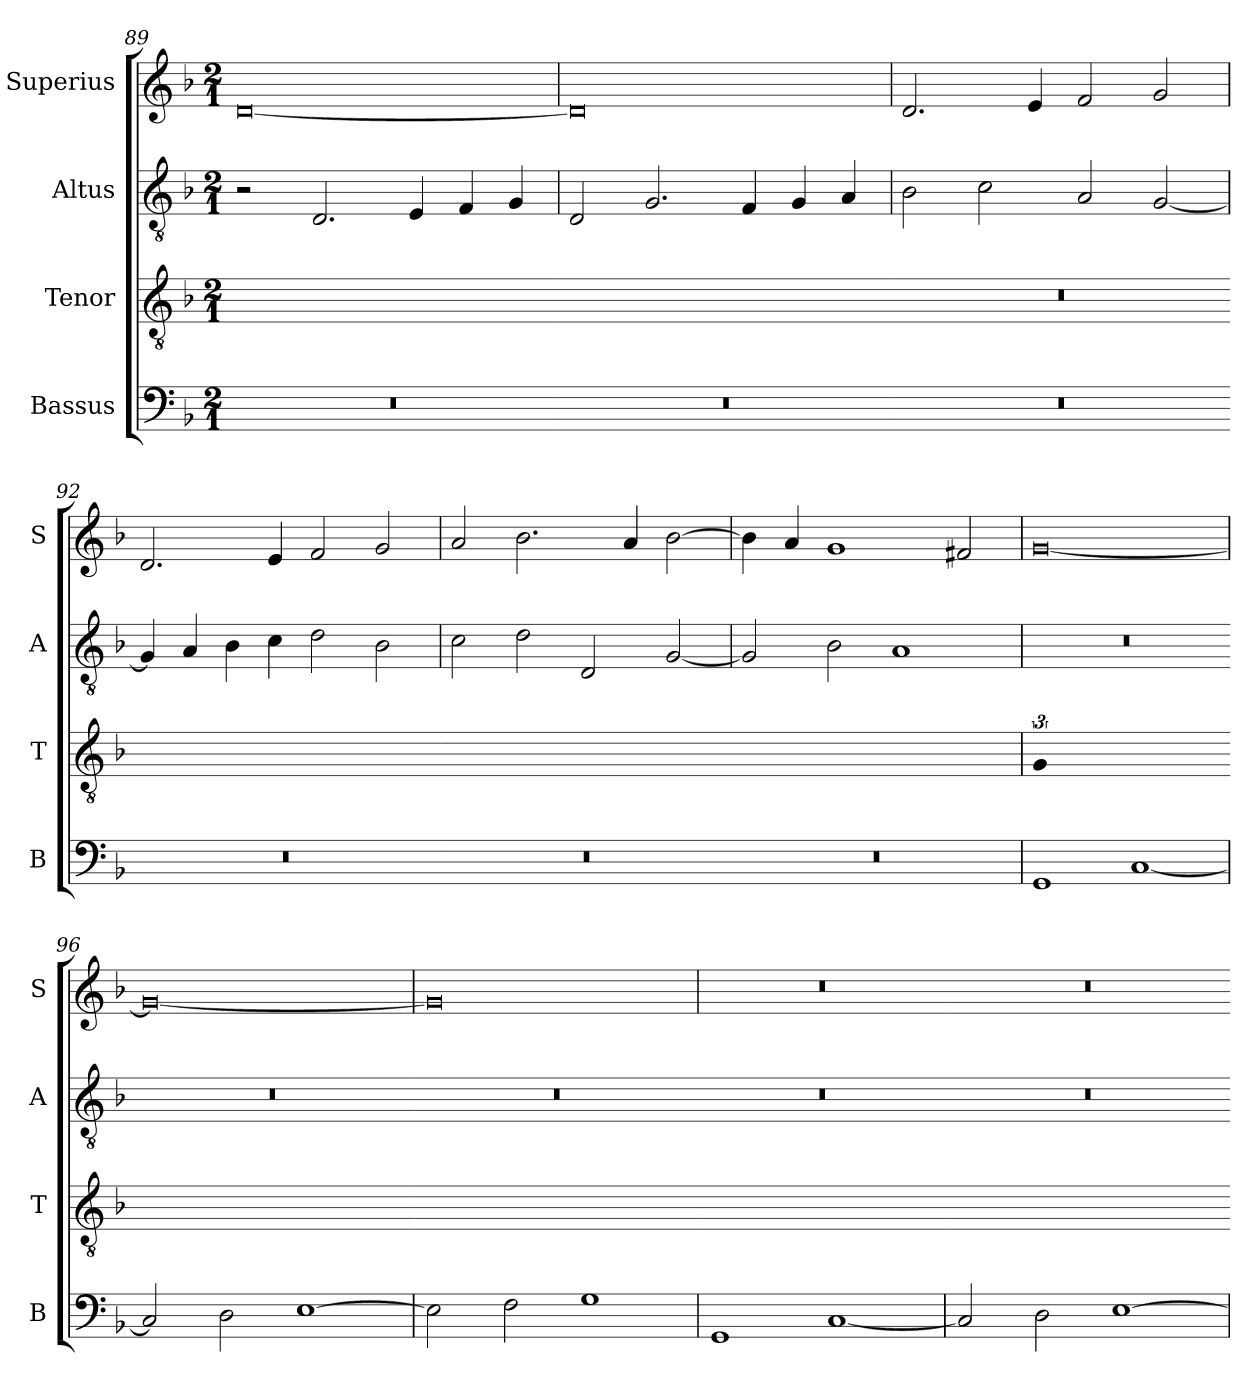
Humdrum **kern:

**kern	**kern	**kern	**kern
*part4	*part3	*part2	*part1
*staff4	*staff3	*staff2	*staff1
*I"Bassus	*I"Tenor	*I"Altus	*I"Superius
*I'B	*I'T	*I'A	*I'S
*clefF4	*clefGv2	*clefGv2	*clefG2
*k[b-]	*k[b-]	*k[b-]	*k[b-]
*M2/1	*M2/1	*M2/1	*M2/1
=89	=89	=89	=89
!	!LO:N:vis=4	!	!
0r	3%4.ryy	2r	[0d
.	.	2.D/	.
.	.	4E/	.
.	.	4F/	.
.	.	4G/	.
=90	=90-	=90	=90
!	!LO:N:vis=4	!	!
0r	3%4.ryy	2D/	0d]
.	.	2.G/	.
.	.	4F/	.
.	.	4G/	.
.	.	4A/	.
=91	=91-	=91	=91
!	!LO:N:vis=4	!	!
0r	3%4.r	2B-\	2.d/
.	.	2c\	.
.	.	.	4e/
.	.	2A/	2f/
.	.	[2G/	2g/
=92	=92-	=92	=92
!	!LO:N:vis=4	!	!
0r	3%4.ryy	4G/]	2.d/
.	.	4A/	.
.	.	4B-\	.
.	.	4c\	4e/
.	.	2d\	2f/
.	.	2B-\	2g/
=93	=93-	=93	=93
!	!LO:N:vis=4	!	!
0r	3%4.ryy	2c\	2a/
.	.	2d\	2.b-\
.	.	2D/	.
.	.	.	4a/
.	.	[2G/	[2b-\
=94	=94-	=94	=94
!	!LO:N:vis=4	!	!
0r	3%4.ryy	2G/]	4b-\]
.	.	.	4a/
.	.	2B-\	1g
.	.	1A	.
.	.	.	2f#X/
=95	=95	=95	=95
!	!LO:N:vis=4	!	!
1GG	[y3%4.G	0r	[0g
[1C	.	.	.
=96	=96-	=96	=96
!	!LO:N:vis=4	!	!
2C/]	3%4.Gyy_y	0r	0g_
2D\	.	.	.
[1E	.	.	.
=97	=97-	=97	=97
!	!LO:N:vis=4	!	!
2E\]	3%4.Gyy_y	0r	0g]
2F\	.	.	.
1G	.	.	.
=98	=98-	=98	=98
!	!LO:N:vis=4	!	!
1GG	3%4.Gyy_y	0r	0r
[1C	.	.	.
=99	=99-	=99	=99
!	!LO:N:vis=4	!	!
2C/]	3%4.Gyy_	0r	0r
2D\	.	.	.
[1E	.	.	.
=	=-	=	=
*-	*-	*-	*-
